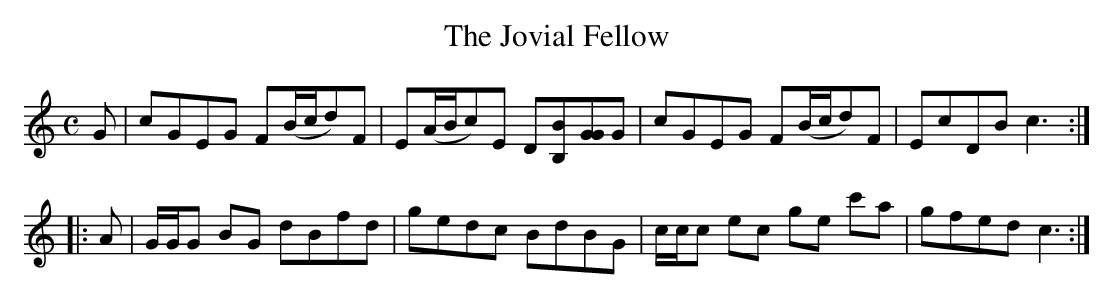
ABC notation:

X:1
T:Jovial Fellow, The
M:C
L:1/8
K:C
G | cGEG F(B/c/d)F | E(A/B/c)E D[B,B][G.G]G | cGEG F(B/c/d)F | EcDB c3 :|
|: A | G/G/G BG dBfd | gedc BdBG | c/c/c ec ge c'a | gfed c3 :|
